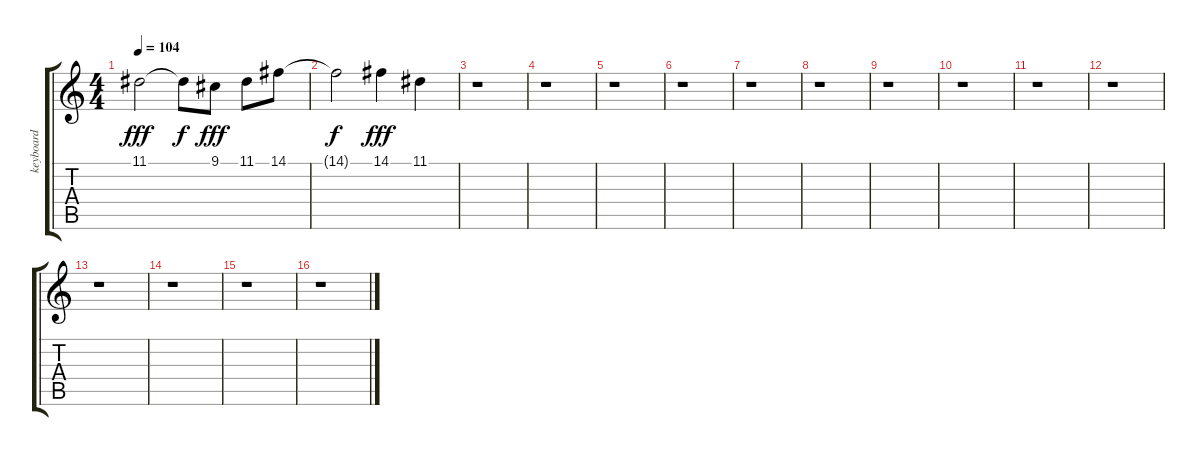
\track ("keyboard  bell" "keyboard  ") {instrument vibraphone}
\staff {score tabs}
\tuning (E4 B3 G3 D3 A2 E2) {hide}
\ts (4 4)
\tempo 104
\clef g2
\ks c
11.1.2{dy fff} 11.1{t}.8{dy f} 9.1.8{dy fff} 11.1.8 14.1.8 |
14.1{t}.2{dy f} 14.1.4{dy fff} 11.1.4 |
r.1 |
r.1 |
r.1 |
r.1 |
r.1 |
r.1 |
r.1 |
r.1 |
r.1 |
r.1 |
r.1 |
r.1 |
r.1 |
r.1
